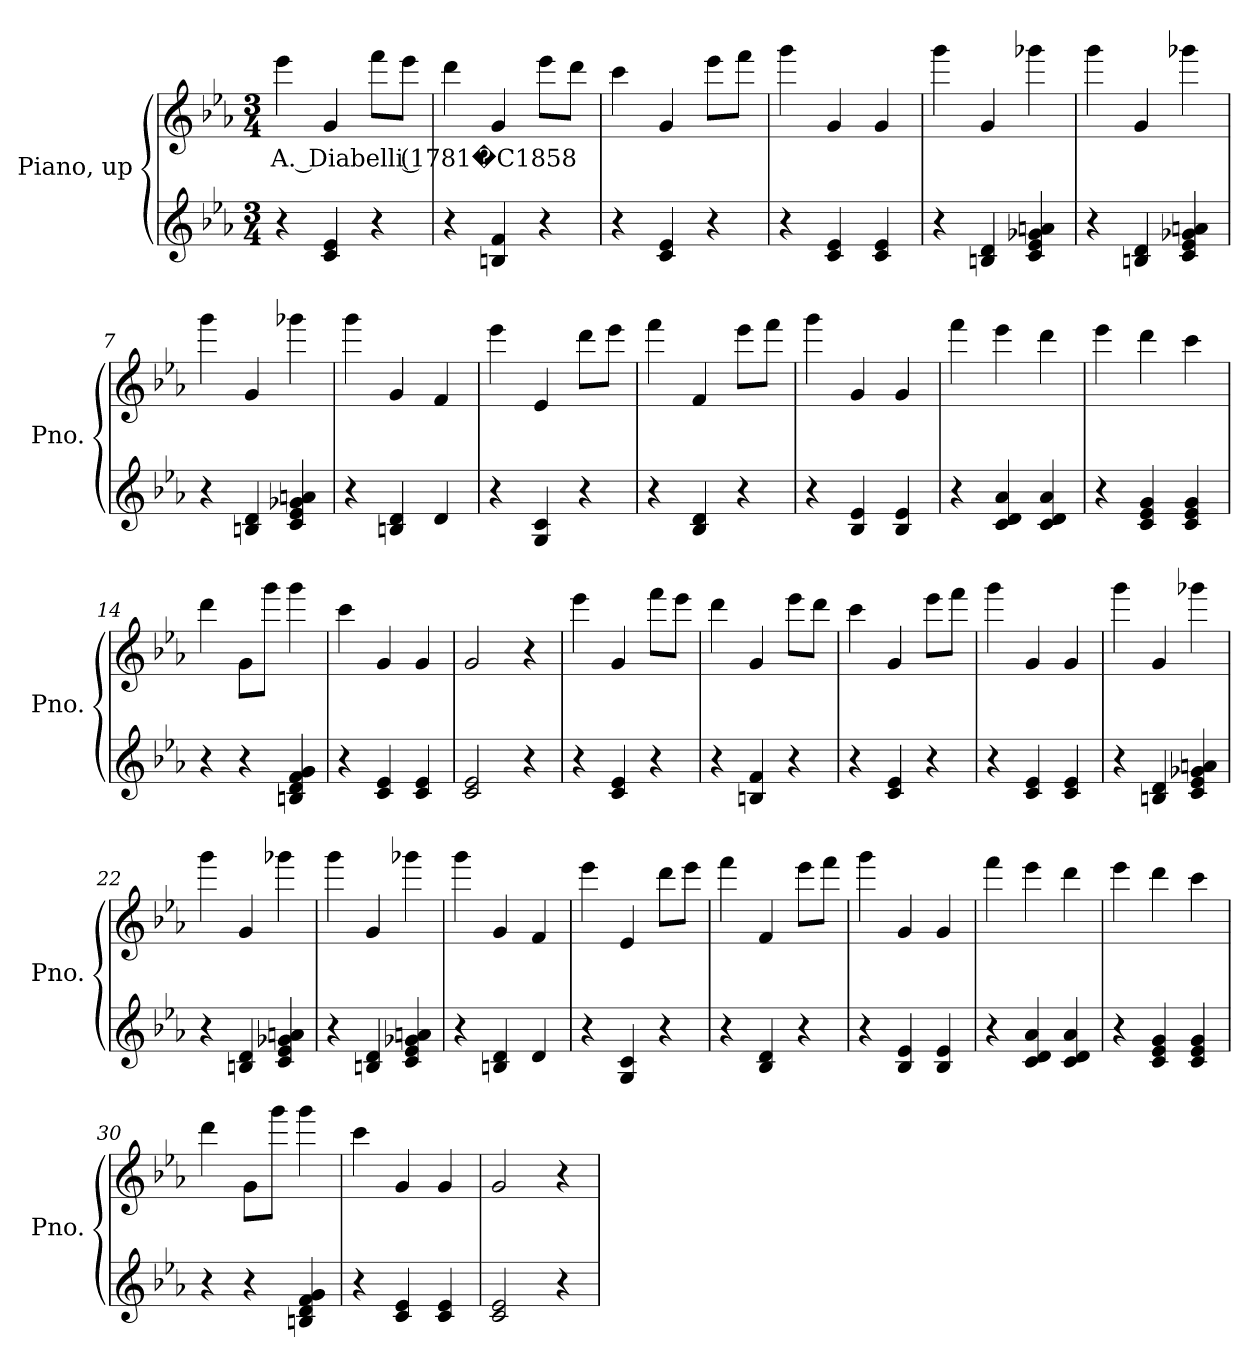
**kern	**kern	**text
*part1	*part1	*part1
*staff2	*staff1	*staff1
*I"Piano, up	*	*
*I'Pno.	*	*
*clefG2	*clefG2	*
*k[b-e-a-]	*k[b-e-a-]	*
*M3/4	*M3/4	*
*MM120	*MM120	*
=1	=1	=1
!	!	!LO:LY:b
4r	4eee-\	A. Diabelli (1781�C1858
4c/ 4e-/	4g/	.
4r	8fff\L	.
.	8eee-\J	.
=2	=2	=2
4r	4ddd\	.
4Bn/ 4f/	4g/	.
4r	8eee-\L	.
.	8ddd\J	.
=3	=3	=3
4r	4ccc\	.
4c/ 4e-/	4g/	.
4r	8eee-\L	.
.	8fff\J	.
=4	=4	=4
4r	4ggg\	.
4c/ 4e-/	4g/	.
4c/ 4e-/	4g/	.
=5	=5	=5
4r	4ggg\	.
4Bn/ 4d/	4g/	.
4c/ 4e-/ 4g-X/ 4an/	4ggg-X\	.
!!LO:LB:g=z
=6	=6	=6
4r	4ggg\	.
4Bn/ 4d/	4g/	.
4c/ 4e-/ 4g-X/ 4an/	4ggg-X\	.
=7	=7	=7
4r	4ggg\	.
4Bn/ 4d/	4g/	.
4c/ 4e-/ 4g-X/ 4an/	4ggg-X\	.
=8	=8	=8
4r	4ggg\	.
4Bn/ 4d/	4g/	.
4d/	4f/	.
=9	=9	=9
4r	4eee-\	.
4G/ 4c/	4e-/	.
4r	8ddd\L	.
.	8eee-\J	.
=10	=10	=10
4r	4fff\	.
4B-/ 4d/	4f/	.
4r	8eee-\L	.
.	8fff\J	.
=11	=11	=11
4r	4ggg\	.
4B-/ 4e-/	4g/	.
4B-/ 4e-/	4g/	.
=12	=12	=12
4r	4fff\	.
4c/ 4d/ 4a-/	4eee-\	.
4c/ 4d/ 4a-/	4ddd\	.
!!LO:LB:g=z
=13	=13	=13
4r	4eee-\	.
4c/ 4e-/ 4g/	4ddd\	.
4c/ 4e-/ 4g/	4ccc\	.
=14	=14	=14
4r	4ddd\	.
4r	8g\L	.
.	8ggg\J	.
4Bn/ 4d/ 4f/ 4g/	4ggg\	.
=15	=15	=15
4r	4ccc\	.
4c/ 4e-/	4g/	.
4c/ 4e-/	4g/	.
=16	=16	=16
2c/ 2e-/	2g/	.
4r	4r	.
=17	=17	=17
4r	4eee-\	.
4c/ 4e-/	4g/	.
4r	8fff\L	.
.	8eee-\J	.
=18	=18	=18
4r	4ddd\	.
4Bn/ 4f/	4g/	.
4r	8eee-\L	.
.	8ddd\J	.
=19	=19	=19
4r	4ccc\	.
4c/ 4e-/	4g/	.
4r	8eee-\L	.
.	8fff\J	.
=20	=20	=20
4r	4ggg\	.
4c/ 4e-/	4g/	.
4c/ 4e-/	4g/	.
!!LO:LB:g=z
=21	=21	=21
4r	4ggg\	.
4Bn/ 4d/	4g/	.
4c/ 4e-/ 4g-X/ 4an/	4ggg-X\	.
=22	=22	=22
4r	4ggg\	.
4Bn/ 4d/	4g/	.
4c/ 4e-/ 4g-X/ 4an/	4ggg-X\	.
=23	=23	=23
4r	4ggg\	.
4Bn/ 4d/	4g/	.
4c/ 4e-/ 4g-X/ 4an/	4ggg-X\	.
=24	=24	=24
4r	4ggg\	.
4Bn/ 4d/	4g/	.
4d/	4f/	.
=25	=25	=25
4r	4eee-\	.
4G/ 4c/	4e-/	.
4r	8ddd\L	.
.	8eee-\J	.
=26	=26	=26
4r	4fff\	.
4B-/ 4d/	4f/	.
4r	8eee-\L	.
.	8fff\J	.
=27	=27	=27
4r	4ggg\	.
4B-/ 4e-/	4g/	.
4B-/ 4e-/	4g/	.
!!LO:LB:g=z
=28	=28	=28
4r	4fff\	.
4c/ 4d/ 4a-/	4eee-\	.
4c/ 4d/ 4a-/	4ddd\	.
=29	=29	=29
4r	4eee-\	.
4c/ 4e-/ 4g/	4ddd\	.
4c/ 4e-/ 4g/	4ccc\	.
=30	=30	=30
4r	4ddd\	.
4r	8g\L	.
.	8ggg\J	.
4Bn/ 4d/ 4f/ 4g/	4ggg\	.
=31	=31	=31
4r	4ccc\	.
4c/ 4e-/	4g/	.
4c/ 4e-/	4g/	.
=32	=32	=32
2c/ 2e-/	2g/	.
4r	4r	.
=	=	=
*-	*-	*-
